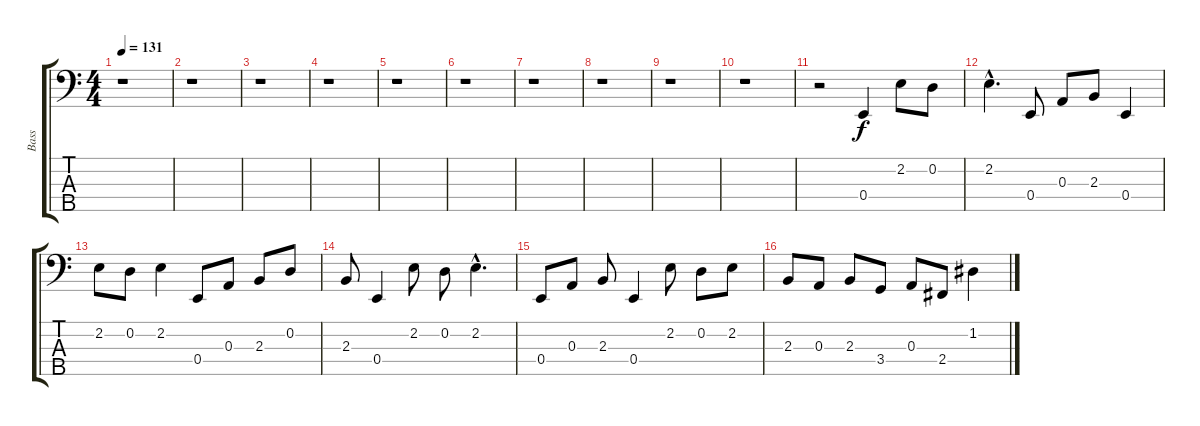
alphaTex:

\track ("Bass" "Bass") {instrument electricbassfinger}
\staff {score tabs}
\tuning (G2 D2 A1 E1 B0) {hide}
\ts (4 4)
\tempo 131
\clef f4
\ks c
r.1{dy f instrument electricbassfinger} |
r.1 |
r.1 |
r.1 |
r.1 |
r.1 |
r.1 |
r.1 |
r.1 |
r.1 |
r.2 0.4.4 2.2.8 0.2.8 |
2.2{hac}.4{d} 0.4.8 0.3.8 2.3.8 0.4.4 |
2.2.8 0.2.8 2.2.4 0.4.8 0.3.8 2.3.8 0.2.8 |
2.3.8 0.4.4 2.2.8 0.2.8 2.2{hac}.4{d} |
0.4.8 0.3.8 2.3.8 0.4.4 2.2.8 0.2.8 2.2.8 |
2.3.8 0.3.8 2.3.8 3.4.8 0.3.8 2.4.8 1.2.4
